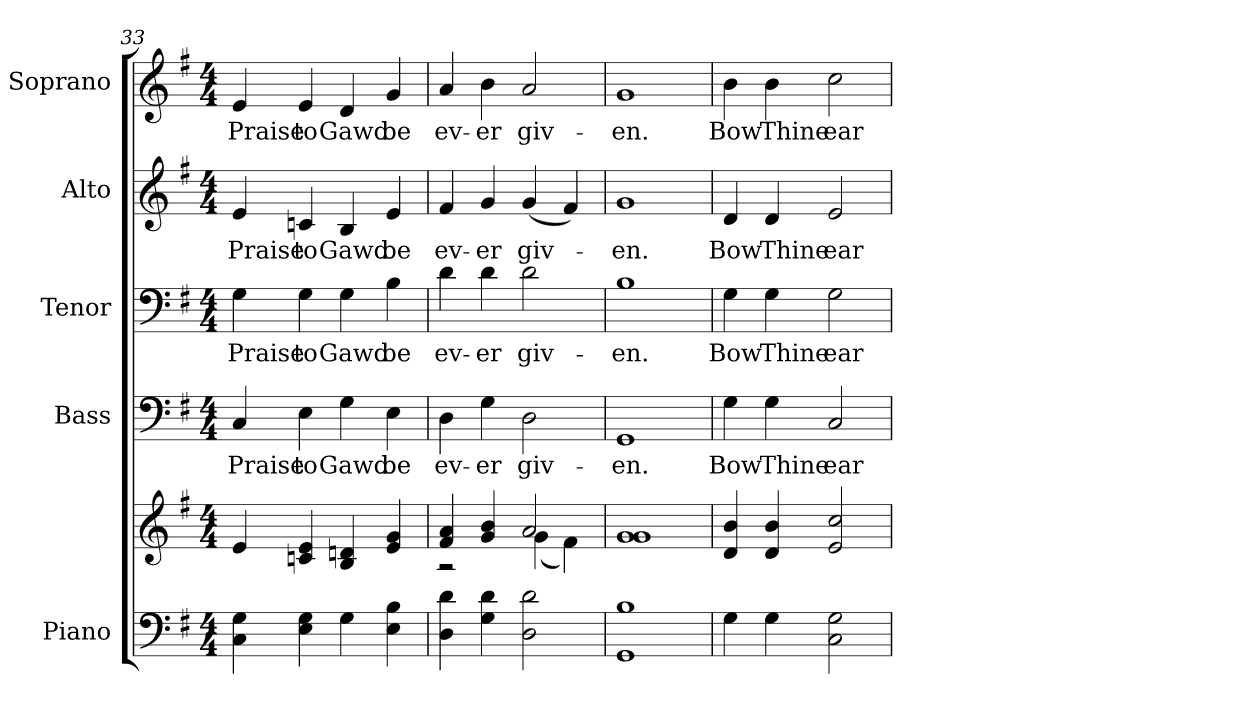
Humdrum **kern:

**kern	**kern	**kern	**text	**kern	**text	**kern	**text	**kern	**text
*part5	*part5	*part4	*part4	*part3	*part3	*part2	*part2	*part1	*part1
*staff6	*staff5	*staff4	*staff4	*staff3	*staff3	*staff2	*staff2	*staff1	*staff1
*I"Piano	*	*I"Bass	*	*I"Tenor	*	*I"Alto	*	*I"Soprano	*
*I'Pno.	*	*I'B.	*	*I'T.	*	*I'A.	*	*I'S.	*
*clefF4	*clefG2	*clefF4	*	*clefF4	*	*clefG2	*	*clefG2	*
*k[f#]	*k[f#]	*k[f#]	*	*k[f#]	*	*k[f#]	*	*k[f#]	*
*G:	*G:	*G:	*	*G:	*	*G:	*	*G:	*
*M4/4	*M4/4	*M4/4	*	*M4/4	*	*M4/4	*	*M4/4	*
=33	=33	=33	=33	=33	=33	=33	=33	=33	=33
!	!	!	!LO:LY:b:color=#000000	!	!	!	!	!	!
!	!	!	!	!	!LO:LY:b:color=#000000	!	!	!	!
!	!	!	!	!	!	!	!LO:LY:b:color=#000000	!	!
!	!	!	!	!	!	!	!	!	!LO:LY:b:color=#000000
4Ci\ 4Gi	4ei/	4Ci/	Praise	4Gi\	Praise	4ei/	Praise	4ei/	Praise
!	!	!	!LO:LY:b:color=#000000	!	!	!	!	!	!
!	!	!	!	!	!LO:LY:b:color=#000000	!	!	!	!
!	!	!	!	!	!	!	!LO:LY:b:color=#000000	!	!
!	!	!	!	!	!	!	!	!	!LO:LY:b:color=#000000
4Ei\ 4Gi	4cni/ 4ei	4Ei\	to	4Gi\	to	4cni/	to	4ei/	to
!	!	!	!LO:LY:b:color=#000000	!	!	!	!	!	!
!	!	!	!	!	!LO:LY:b:color=#000000	!	!	!	!
!	!	!	!	!	!	!	!LO:LY:b:color=#000000	!	!
!	!	!	!	!	!	!	!	!	!LO:LY:b:color=#000000
4Gi\	4Bi/ 4dni	4Gi\	Gawd	4Gi\	Gawd	4Bi/	Gawd	4di/	Gawd
!	!	!	!LO:LY:b:color=#000000	!	!	!	!	!	!
!	!	!	!	!	!LO:LY:b:color=#000000	!	!	!	!
!	!	!	!	!	!	!	!LO:LY:b:color=#000000	!	!
!	!	!	!	!	!	!	!	!	!LO:LY:b:color=#000000
4Ei\ 4Bi	4ei/ 4gi	4Ei\	be	4Bi\	be	4ei/	be	4gi/	be
!!LO:PB:g=z
=34	=34	=34	=34	=34	=34	=34	=34	=34	=34
*	*^	*	*	*	*	*	*	*	*
!	!	!	!	!LO:LY:b:color=#000000	!	!	!	!	!	!
!	!	!	!	!	!	!LO:LY:b:color=#000000	!	!	!	!
!	!	!	!	!	!	!	!	!LO:LY:b:color=#000000	!	!
!	!	!	!	!	!	!	!	!	!	!LO:LY:b:color=#000000
4Di\ 4di	4f#i/ 4ai	2r	4Di\	ev-	4di\	ev-	4f#i/	ev-	4ai/	ev-
!	!	!	!	!LO:LY:b:color=#000000	!	!	!	!	!	!
!	!	!	!	!	!	!LO:LY:b:color=#000000	!	!	!	!
!	!	!	!	!	!	!	!	!LO:LY:b:color=#000000	!	!
!	!	!	!	!	!	!	!	!	!	!LO:LY:b:color=#000000
4Gi\ 4di	4gi/ 4bi	.	4Gi\	-er	4di\	-er	4gi/	-er	4bi\	-er
!	!	!	!	!LO:LY:b:color=#000000	!	!	!	!	!	!
!	!	!	!	!	!	!LO:LY:b:color=#000000	!	!	!	!
!	!	!	!	!	!	!	!	!LO:LY:b:color=#000000	!	!
!	!	!	!	!	!	!	!	!	!	!LO:LY:b:color=#000000
2Di\ 2di	2ai/	(4gi\	2Di\	giv-	2di\	giv-	(4gi/	giv-	2ai/	giv-
.	.	4f#i\)	.	.	.	.	4f#i/)	.	.	.
*	*v	*v	*	*	*	*	*	*	*	*
=35	=35	=35	=35	=35	=35	=35	=35	=35	=35
*	*^	*	*	*	*	*	*	*	*
!	!	!	!	!LO:LY:b:color=#000000	!	!	!	!	!	!
*	*v	*v	*	*	*	*	*	*	*	*
*	*^	*	*	*	*	*	*	*	*
!	!	!	!	!	!	!LO:LY:b:color=#000000	!	!	!	!
*	*v	*v	*	*	*	*	*	*	*	*
*	*^	*	*	*	*	*	*	*	*
!	!	!	!	!	!	!	!	!LO:LY:b:color=#000000	!	!
*	*v	*v	*	*	*	*	*	*	*	*
*	*^	*	*	*	*	*	*	*	*
!	!	!	!	!	!	!	!	!	!	!LO:LY:b:color=#000000
*	*v	*v	*	*	*	*	*	*	*	*
1GGi 1Bi	1gi 1gi	1GGi	-en.	1Bi	-en.	1gi	-en.	1gi	-en.
=36	=36	=36	=36	=36	=36	=36	=36	=36	=36
!	!	!	!LO:LY:b:color=#000000	!	!	!	!	!	!
!	!	!	!	!	!LO:LY:b:color=#000000	!	!	!	!
!	!	!	!	!	!	!	!LO:LY:b:color=#000000	!	!
!	!	!	!	!	!	!	!	!	!LO:LY:b:color=#000000
4Gi\	4di/ 4bi	4Gi\	Bow	4Gi\	Bow	4di/	Bow	4bi\	Bow
!	!	!	!LO:LY:b:color=#000000	!	!	!	!	!	!
!	!	!	!	!	!LO:LY:b:color=#000000	!	!	!	!
!	!	!	!	!	!	!	!LO:LY:b:color=#000000	!	!
!	!	!	!	!	!	!	!	!	!LO:LY:b:color=#000000
4Gi\	4di/ 4bi	4Gi\	Thine	4Gi\	Thine	4di/	Thine	4bi\	Thine
!	!	!	!LO:LY:b:color=#000000	!	!	!	!	!	!
!	!	!	!	!	!LO:LY:b:color=#000000	!	!	!	!
!	!	!	!	!	!	!	!LO:LY:b:color=#000000	!	!
!	!	!	!	!	!	!	!	!	!LO:LY:b:color=#000000
2Ci\ 2Gi	2ei/ 2cci	2Ci/	ear	2Gi\	ear	2ei/	ear	2cci\	ear
=	=	=	=	=	=	=	=	=	=
*-	*-	*-	*-	*-	*-	*-	*-	*-	*-
